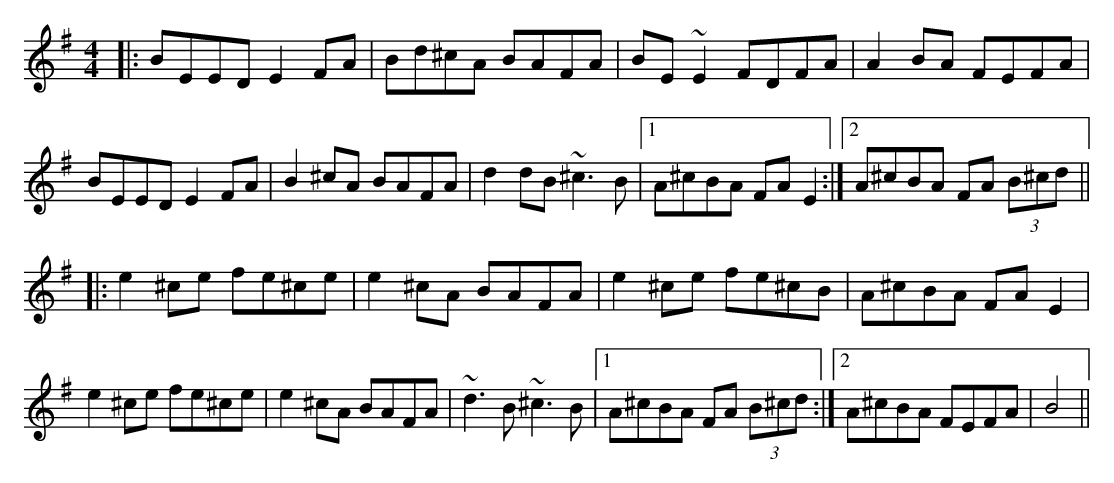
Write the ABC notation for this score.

X:1
M:4/4
K:Ador
|:BEED E2 FA|Bd^cA BAFA|BE~E2 FDFA|A2 BA FEFA|
BEED E2 FA|B2 ^cA BAFA|d2dB ~^c3B|1 A^cBA FA E2:|2 A^cBA FA (3B^cd||
|:e2^ce fe^ce|e2^cA BAFA|e2^ce fe^cB|A^cBA FA E2|
e2^ce fe^ce|e2^cA BAFA|~d3B ~^c3B|1 A^cBA FA (3B^cd:|2 A^cBA FEFA|B4||
